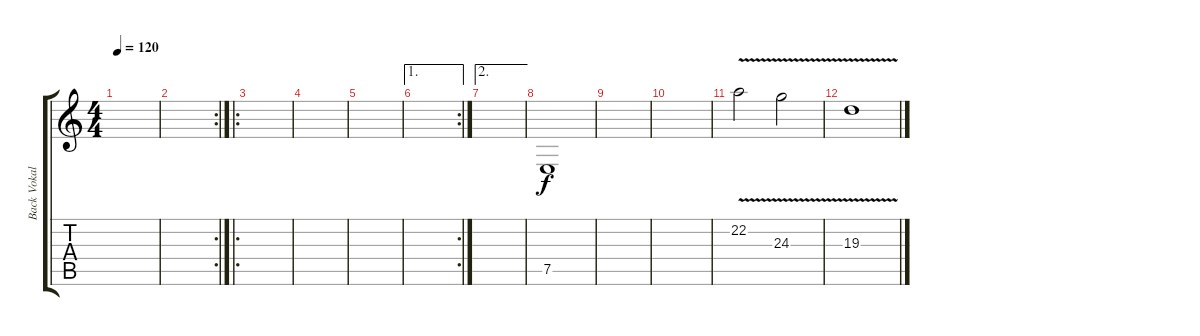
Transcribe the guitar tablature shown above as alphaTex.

\track ("Back Vokali" "Back Vokal") {instrument choiraahs}
\staff {score tabs}
\tuning (E4 B3 G3 D3 A2 E2) {hide}
\ts (4 4)
\tempo 120
\clef g2
\ks c
|
\rc 2
|
\ro
|
|
|
\ae 1
\rc 2
|
\ae 2
|
7.5.1 |
|
|
22.2{v}.2 24.3{v}.2 |
19.3{v}.1
